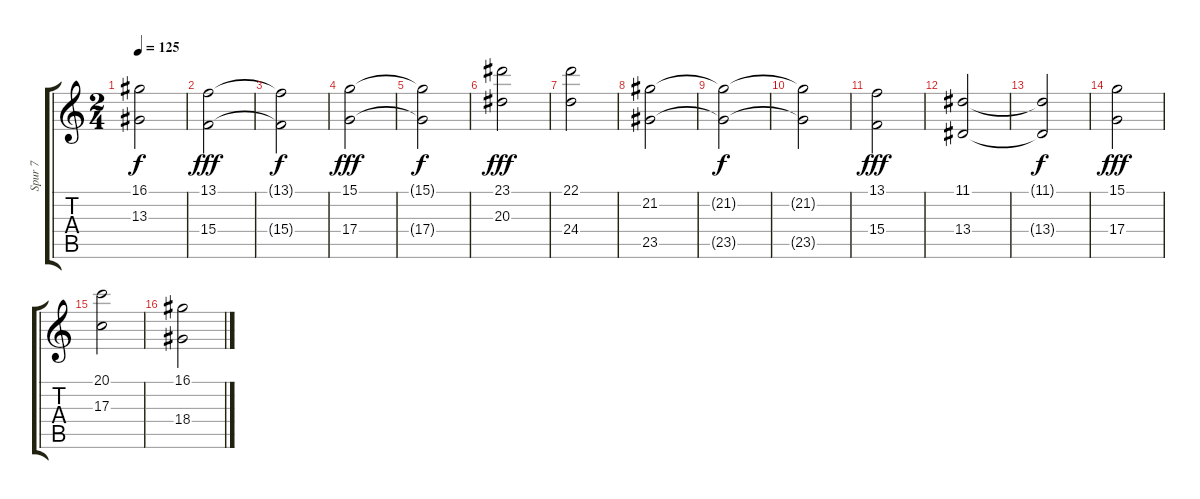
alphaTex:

\track ("Spur 7" "Spur 7") {instrument stringensemble2}
\staff {score tabs}
\tuning (E4 B3 G3 D3 A2 E2) {hide}
\ts (2 4)
\tempo 125
\clef g2
\ks c
(16.1{t} 13.3{t}).2{dy f} |
(13.1 15.4).2{dy fff} |
(13.1{t} 15.4{t}).2{dy f} |
(15.1 17.4).2{dy fff} |
(15.1{t} 17.4{t}).2{dy f} |
(23.1 20.3).2{dy fff} |
(22.1 24.4).2 |
(21.2 23.5).2 |
(21.2{t} 23.5{t}).2{dy f} |
(21.2{t} 23.5{t}).2 |
(13.1 15.4).2{dy fff} |
(11.1 13.4).2 |
(11.1{t} 13.4{t}).2{dy f} |
(15.1 17.4).2{dy fff} |
(20.1 17.3).2 |
(16.1 18.4).2
